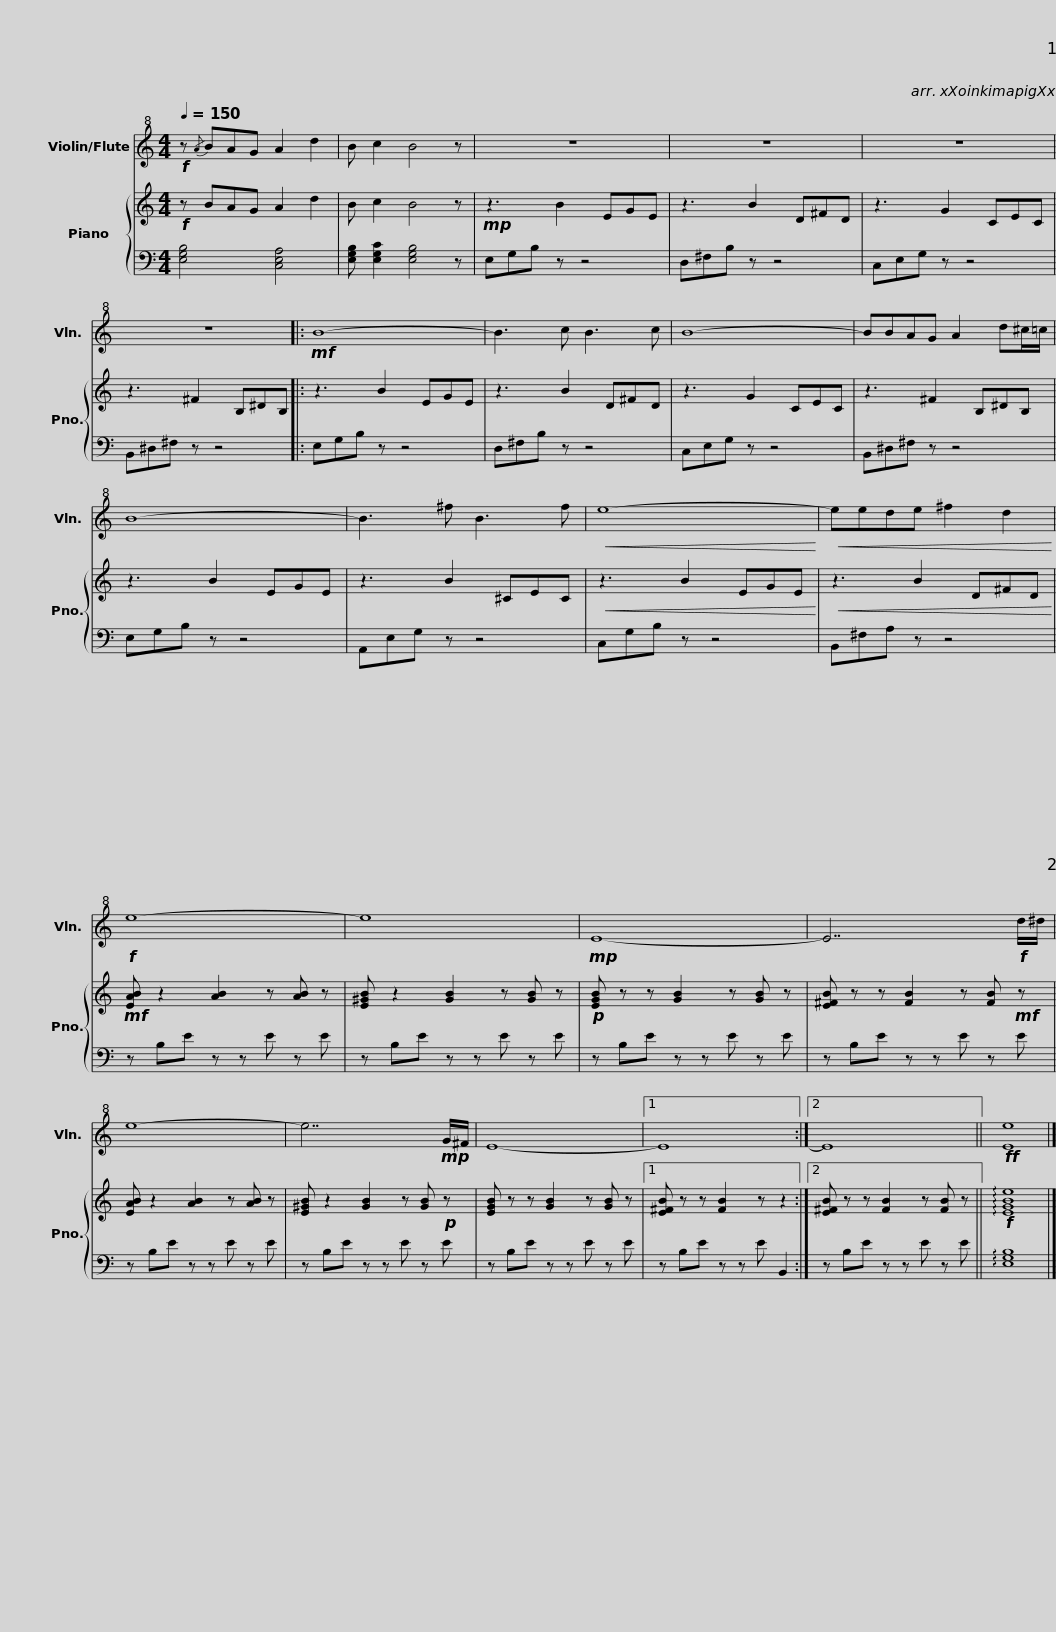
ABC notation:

X:1
%%score 1 { 2 | 3 }
L:1/8
Q:1/4=150
M:4/4
I:linebreak $
K:C
V:1 treble+8
V:2 treble
V:3 bass
V:1
!f! z{/A} BAG A2 d2 | B c2 B4 z | z8 | z8 | z8 |$ %5
 z8 |:!mf! B8- | B3 c B3 c | B8- |$ BBAG A2 d^c/=c/ | %10
 B8- | B3 ^f B3 f |!<(! e8-!<)! |$!<(! eede ^f2 d2!<)! |!f! e8- | %15
 e8 |!mp! E8- |$ E7!f! d/^d/ | e8- | e7!mp! G/^F/ | %20
 E8- |1$ E8 :|2 E8 ||!ff! [Ee]8 |] %24
V:2
!f! z BAG A2 d2 | B c2 B4 z |!mp! z3 B2 EGE | z3 B2 D^FD | z3 G2 CEC |$ %5
 z3 ^F2 B,^DB, |: z3 B2 EGE | z3 B2 D^FD | z3 G2 CEC |$ z3 ^F2 B,^DB, | %10
 z3 B2 EGE | z3 B2 ^CEC |!<(! z3 B2 EGE!<)! |$!<(! z3 B2 D^FD!<)! |!mf! [EAB] z2 [AB]2 z [AB] z | %15
 [E^GB] z2 [GB]2 z [GB] z |!p! [EGB] z z [GB]2 z [GB] z |$ [E^FB] z z [FB]2 z [FB]!mf! z | [EAB] z2 [AB]2 z [AB] z | [E^GB] z2 [GB]2 z [GB]!p! z | %20
 [EGB] z z [GB]2 z [GB] z |1$ [E^FB] z z [FB]2 z z2 :|2 [E^FB] z z [FB]2 z [FB] z ||!f! !arpeggio![EGBe]8 |] %24
V:3
 [E,G,B,]4 [C,E,A,]4 | [E,G,B,] [E,G,C]2 [E,G,B,]4 z | E,G,B, z z4 | D,^F,B, z z4 | C,E,G, z z4 |$ %5
 B,,^D,^F, z z4 |: E,G,B, z z4 | D,^F,B, z z4 | C,E,G, z z4 |$ B,,^D,^F, z z4 | %10
 E,G,B, z z4 | A,,E,G, z z4 | C,G,B, z z4 |$ B,,^F,A, z z4 | z B,E z z E z E | %15
 z B,E z z E z E | z B,E z z E z E |$ z B,E z z E z E | z B,E z z E z E | z B,E z z E z E | %20
 z B,E z z E z E |1$ z B,E z z E B,,2 :|2 z B,E z z E z E || !arpeggio![E,G,B,]8 |] %24
